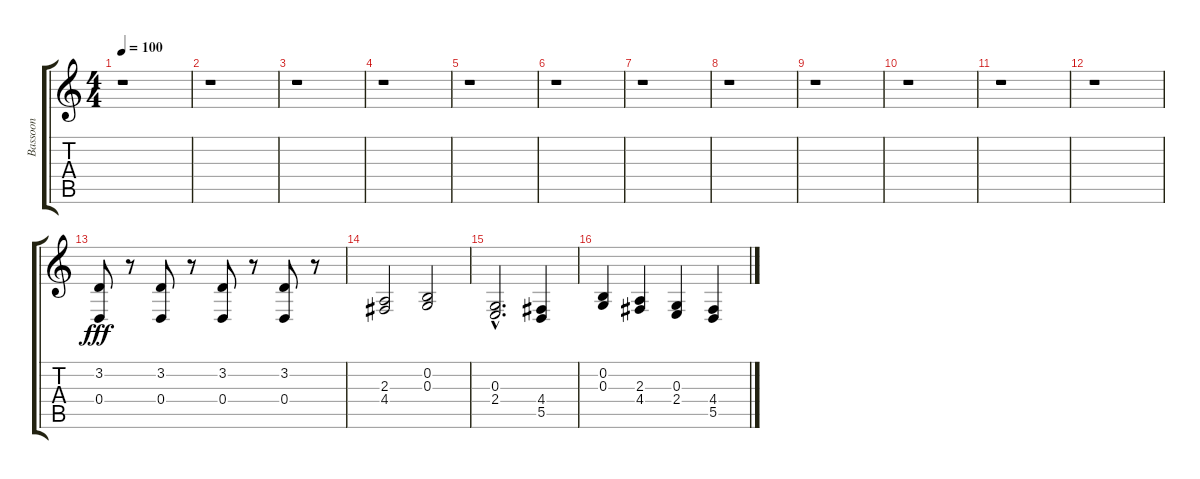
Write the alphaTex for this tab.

\track ("Bassoon" "Bassoon") {instrument bassoon}
\staff {score tabs}
\tuning (E4 B3 G3 D3 A2 E2) {hide}
\ts (4 4)
\tempo 100
\clef g2
\ks c
r.1{dy fff} |
r.1 |
r.1 |
r.1 |
r.1 |
r.1 |
r.1 |
r.1 |
r.1 |
r.1 |
r.1 |
r.1 |
(3.2 0.4).8 r.8 (3.2 0.4).8 r.8 (3.2 0.4).8 r.8 (3.2 0.4).8 r.8 |
(2.3 4.4).2 (0.2 0.3).2 |
(0.3{hac} 2.4{hac}).2{d} (4.4 5.5).4 |
(0.2 0.3).4 (2.3 4.4).4 (0.3 2.4).4 (4.4 5.5).4
